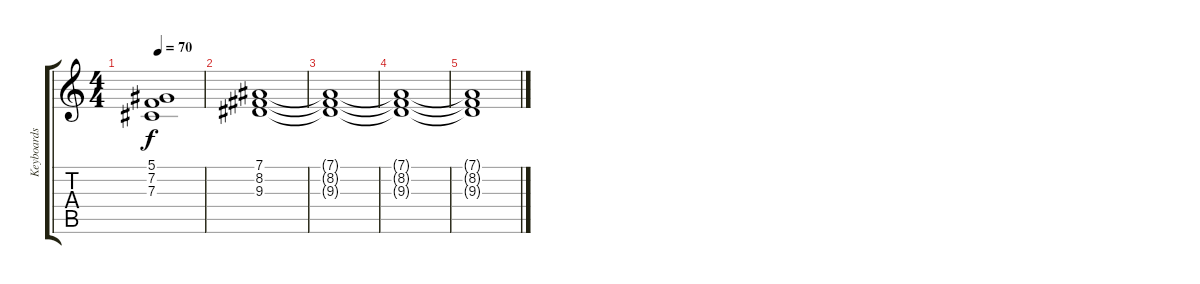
\track ("Keyboards 1" "Keyboards ") {instrument synthstrings1}
\staff {score tabs}
\tuning (Eb4 Bb3 Gb3 Db3 Ab2 Eb2) {hide}
\ts (4 4)
\tempo 70
\clef g2
\ks c
(5.1 7.2 7.3).1{dy f} |
(7.1 8.2 9.3).1 |
(7.1{t} 8.2{t} 9.3{t}).1 |
(7.1{t} 8.2{t} 9.3{t}).1 |
(7.1{t} 8.2{t} 9.3{t}).1
